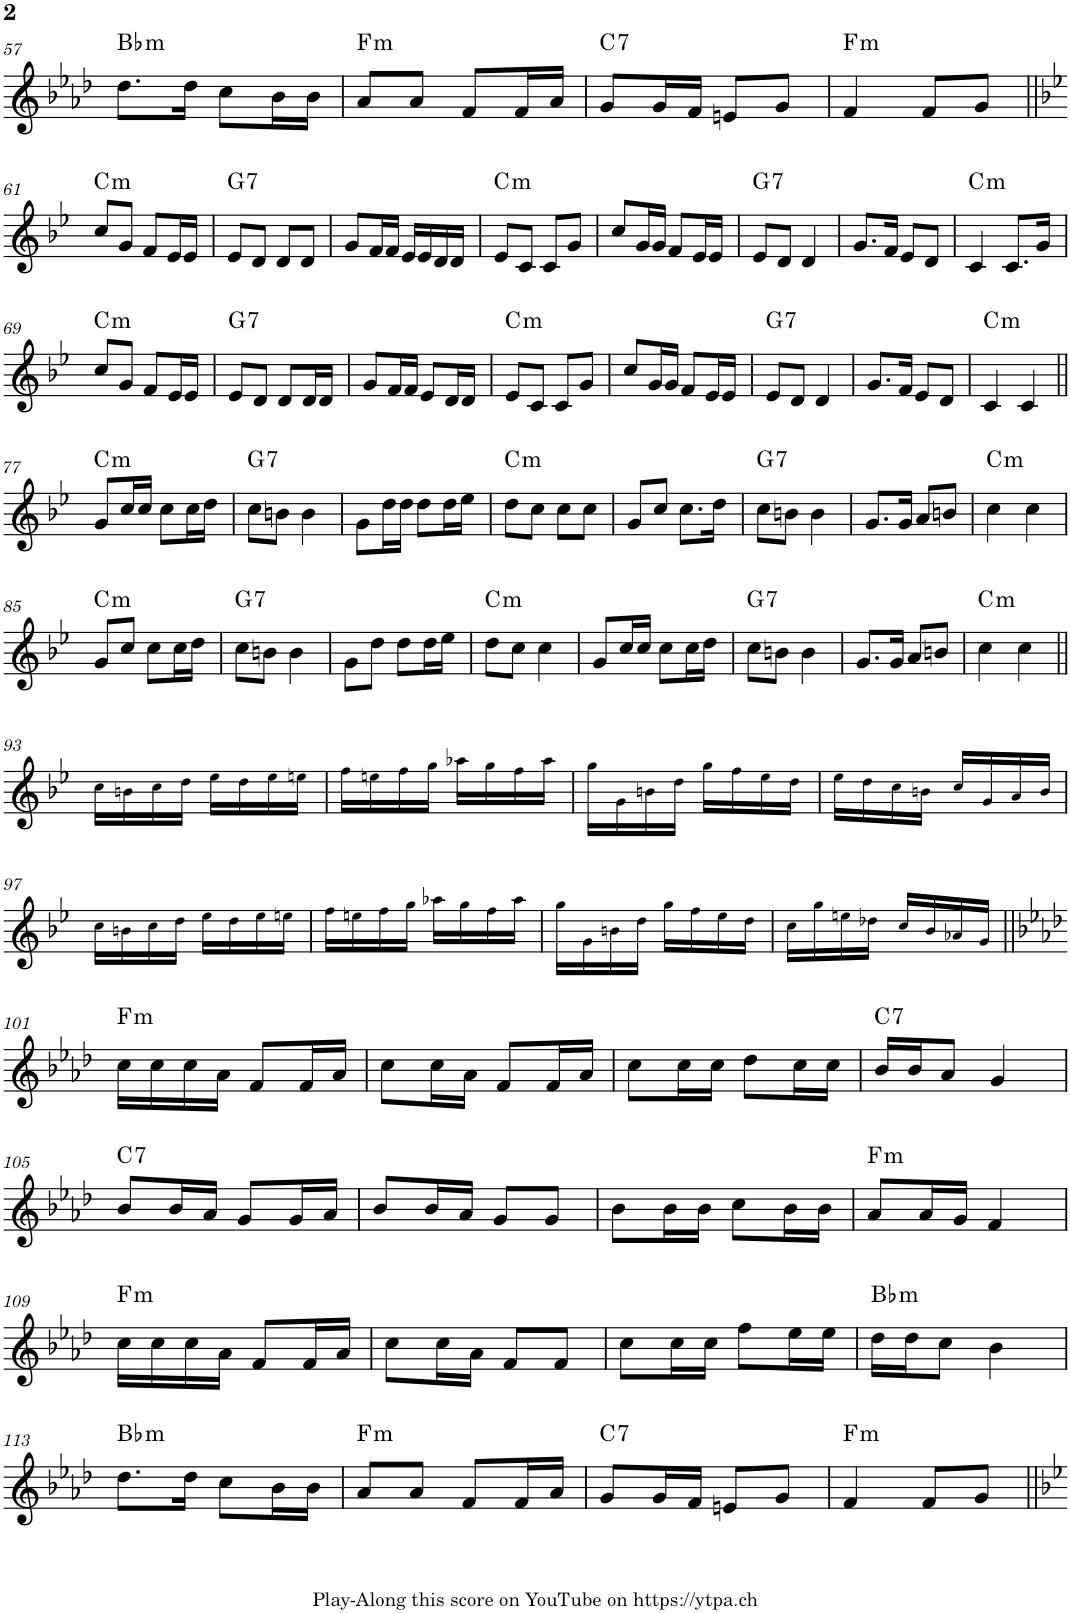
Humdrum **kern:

**kern	**harte
*part1	*part1
*staff1	*
*I"Piano	*
*I'Pno.	*
!!LO:PB:g=z
*clefG2	*
*k[b-e-a-d-]	*
*M2/4	*
=57	=57
!	!LO:H:kt=m
8.dd-\L	Bb:min
16dd-\Jk	.
8cc\L	.
16b-\L	.
16b-\JJ	.
=58	=58
!	!LO:H:kt=m
8a-/L	F:min
8a-/J	.
8f/L	.
16f/L	.
16a-/JJ	.
=59	=59
!	!LO:H:kt=7
8g/L	C:7
16g/L	.
16f/JJ	.
8en/L	.
8g/J	.
=60	=60
!	!LO:H:kt=m
4f/	F:min
8f/L	.
8g/J	.
!!LO:LB:g=z
=61||	=61||
*k[b-e-]	*
!	!LO:H:kt=m
8cc/L	C:min
8g/J	.
8f/L	.
16e-/L	.
16e-/JJ	.
=62	=62
!	!LO:H:kt=7
8e-/L	G:7
8d/J	.
8d/L	.
8d/J	.
=63	=63
8g/L	.
16f/L	.
16f/JJ	.
16e-/LL	.
16e-/	.
16d/	.
16d/JJ	.
=64	=64
!	!LO:H:kt=m
8e-/L	C:min
8c/J	.
8c/L	.
8g/J	.
=65	=65
8cc/L	.
16g/L	.
16g/JJ	.
8f/L	.
16e-/L	.
16e-/JJ	.
=66	=66
!	!LO:H:kt=7
8e-/L	G:7
8d/J	.
4d/	.
=67	=67
8.g/L	.
16f/Jk	.
8e-/L	.
8d/J	.
=68	=68
!	!LO:H:kt=m
4c/	C:min
8.c/L	.
16g/Jk	.
!!LO:LB:g=z
=69	=69
!	!LO:H:kt=m
8cc/L	C:min
8g/J	.
8f/L	.
16e-/L	.
16e-/JJ	.
=70	=70
!	!LO:H:kt=7
8e-/L	G:7
8d/J	.
8d/L	.
16d/L	.
16d/JJ	.
=71	=71
8g/L	.
16f/L	.
16f/JJ	.
8e-/L	.
16d/L	.
16d/JJ	.
=72	=72
!	!LO:H:kt=m
8e-/L	C:min
8c/J	.
8c/L	.
8g/J	.
=73	=73
8cc/L	.
16g/L	.
16g/JJ	.
8f/L	.
16e-/L	.
16e-/JJ	.
=74	=74
!	!LO:H:kt=7
8e-/L	G:7
8d/J	.
4d/	.
=75	=75
8.g/L	.
16f/Jk	.
8e-/L	.
8d/J	.
=76	=76
!	!LO:H:kt=m
4c/	C:min
4c/	.
!!LO:LB:g=z
=77||	=77||
!	!LO:H:kt=m
8g/L	C:min
16cc/L	.
16cc/JJ	.
8cc\L	.
16cc\L	.
16dd\JJ	.
=78	=78
!	!LO:H:kt=7
8cc\L	G:7
8bn\J	.
4b\	.
=79	=79
8g\L	.
16dd\L	.
16dd\JJ	.
8dd\L	.
16dd\L	.
16ee-\JJ	.
=80	=80
!	!LO:H:kt=m
8dd\L	C:min
8cc\J	.
8cc\L	.
8cc\J	.
=81	=81
8g/L	.
8cc/J	.
8.cc\L	.
16dd\Jk	.
=82	=82
!	!LO:H:kt=7
8cc\L	G:7
8bn\J	.
4b\	.
=83	=83
8.g/L	.
16g/Jk	.
8a/L	.
8bn/J	.
=84	=84
!	!LO:H:kt=m
4cc\	C:min
4cc\	.
!!LO:LB:g=z
=85	=85
!	!LO:H:kt=m
8g/L	C:min
8cc/J	.
8cc\L	.
16cc\L	.
16dd\JJ	.
=86	=86
!	!LO:H:kt=7
8cc\L	G:7
8bn\J	.
4b\	.
=87	=87
8g\L	.
8dd\J	.
8dd\L	.
16dd\L	.
16ee-\JJ	.
=88	=88
!	!LO:H:kt=m
8dd\L	C:min
8cc\J	.
4cc\	.
=89	=89
8g/L	.
16cc/L	.
16cc/JJ	.
8cc\L	.
16cc\L	.
16dd\JJ	.
=90	=90
!	!LO:H:kt=7
8cc\L	G:7
8bn\J	.
4b\	.
=91	=91
8.g/L	.
16g/Jk	.
8a/L	.
8bn/J	.
=92	=92
!	!LO:H:kt=m
4cc\	C:min
4cc\	.
!!LO:LB:g=z
=93||	=93||
16cc!\LL	.
16bn!\	.
16cc!\	.
16dd!\JJ	.
16ee-!\LL	.
16dd!\	.
16ee-!\	.
16een!\JJ	.
=94	=94
16ff!\LL	.
16een!\	.
16ff!\	.
16gg!\JJ	.
16aa-X!\LL	.
16gg!\	.
16ff!\	.
16aa-!\JJ	.
=95	=95
16gg!\LL	.
16g!\	.
16bn!\	.
16dd!\JJ	.
16gg!\LL	.
16ff!\	.
16ee-!\	.
16dd!\JJ	.
=96	=96
16ee-!\LL	.
16dd!\	.
16cc!\	.
16bn!\JJ	.
16cc!/LL	.
16g!/	.
16a!/	.
16b!/JJ	.
!!LO:LB:g=z
=97	=97
16cc!\LL	.
16bn!\	.
16cc!\	.
16dd!\JJ	.
16ee-!\LL	.
16dd!\	.
16ee-!\	.
16een!\JJ	.
=98	=98
16ff!\LL	.
16een!\	.
16ff!\	.
16gg!\JJ	.
16aa-X!\LL	.
16gg!\	.
16ff!\	.
16aa-!\JJ	.
=99	=99
16gg!\LL	.
16g!\	.
16bn!\	.
16dd!\JJ	.
16gg!\LL	.
16ff!\	.
16ee-!\	.
16dd!\JJ	.
=100	=100
16cc!\LL	.
16gg!\	.
16een!\	.
16dd-X!\JJ	.
16cc!/LL	.
16b-!/	.
16a-X!/	.
16g!/JJ	.
!!LO:LB:g=z
=101||	=101||
*k[b-e-a-d-]	*
!	!LO:H:kt=m
16cc\LL	F:min
16cc\	.
16cc\	.
16a-\JJ	.
8f/L	.
16f/L	.
16a-/JJ	.
=102	=102
8cc\L	.
16cc\L	.
16a-\JJ	.
8f/L	.
16f/L	.
16a-/JJ	.
=103	=103
8cc\L	.
16cc\L	.
16cc\JJ	.
8dd-\L	.
16cc\L	.
16cc\JJ	.
=104	=104
!	!LO:H:kt=7
16b-/LL	C:7
16b-/J	.
8a-/J	.
4g/	.
!!LO:LB:g=z
=105	=105
!	!LO:H:kt=7
8b-/L	C:7
16b-/L	.
16a-/JJ	.
8g/L	.
16g/L	.
16a-/JJ	.
=106	=106
8b-/L	.
16b-/L	.
16a-/JJ	.
8g/L	.
8g/J	.
=107	=107
8b-\L	.
16b-\L	.
16b-\JJ	.
8cc\L	.
16b-\L	.
16b-\JJ	.
=108	=108
!	!LO:H:kt=m
8a-/L	F:min
16a-/L	.
16g/JJ	.
4f/	.
!!LO:LB:g=z
=109	=109
!	!LO:H:kt=m
16cc\LL	F:min
16cc\	.
16cc\	.
16a-\JJ	.
8f/L	.
16f/L	.
16a-/JJ	.
=110	=110
8cc\L	.
16cc\L	.
16a-\JJ	.
8f/L	.
8f/J	.
=111	=111
8cc\L	.
16cc\L	.
16cc\JJ	.
8ff\L	.
16ee-\L	.
16ee-\JJ	.
=112	=112
!	!LO:H:kt=m
16dd-\LL	Bb:min
16dd-\J	.
8cc\J	.
4b-\	.
!!LO:LB:g=z
=113	=113
!	!LO:H:kt=m
8.dd-\L	Bb:min
16dd-\Jk	.
8cc\L	.
16b-\L	.
16b-\JJ	.
=114	=114
!	!LO:H:kt=m
8a-/L	F:min
8a-/J	.
8f/L	.
16f/L	.
16a-/JJ	.
=115	=115
!	!LO:H:kt=7
8g/L	C:7
16g/L	.
16f/JJ	.
8en/L	.
8g/J	.
=116	=116
!	!LO:H:kt=m
4f/	F:min
8f/L	.
8g/J	.
=||	=||
*-	*-
